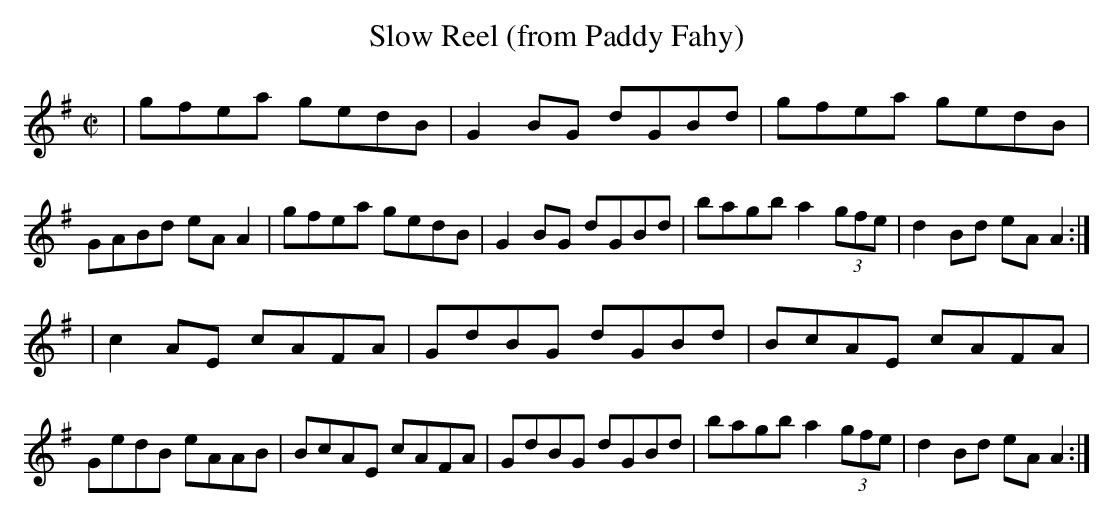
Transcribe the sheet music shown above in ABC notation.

X:1
T:Slow Reel (from Paddy Fahy)
K:G
M:C|
|gfea gedB|G2BG dGBd|gfea gedB|GABd eAA2|gfea gedB|G2BG dGBd|bagb a2(3gfe|d2Bd eAA2:|
|c2AE cAFA|GdBG dGBd|BcAE cAFA|GedB eAAB|BcAE cAFA|GdBG dGBd|bagb a2(3gfe|d2Bd eAA2:|
